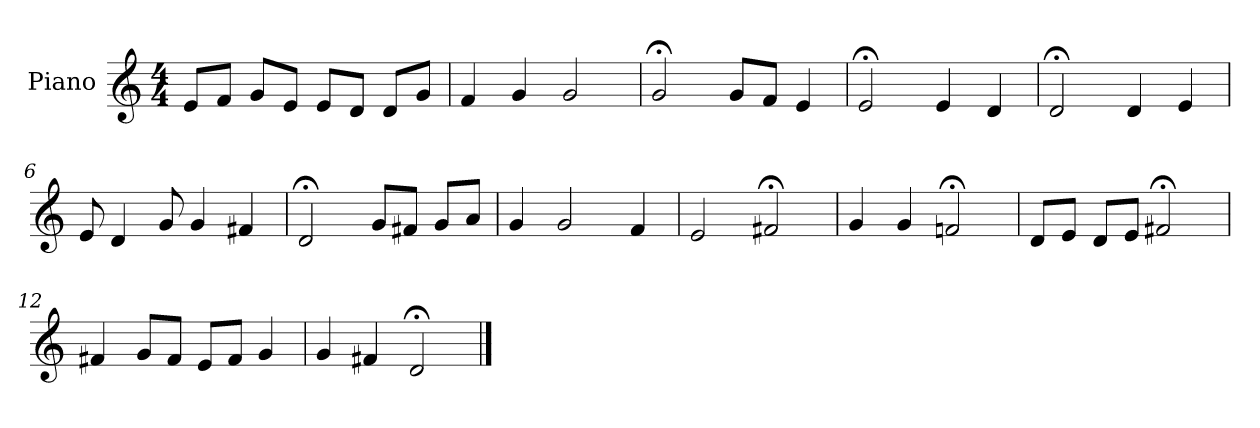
**kern
*part1
*staff1
*I"Piano
*I'Pno
*clefG2
*k[]
*M4/4
=1
8e/L
8f/J
8g/L
8e/J
8e/L
8d/J
8d/L
8g/J
=2
4f/
4g/
2g/
=3
2g;</
8g/L
8f/J
4e/
=4
2e;</
4e/
4d/
=5
2d;</
4d/
4e/
=6
8e/
4d/
8g/
4g/
4f#X/
=7
2d;</
8g/L
8f#X/J
8g/L
8a/J
=8
4g/
2g/
4f/
=9
2e/
2f#X;</
=10
4g/
4g/
2fn;</
=11
8d/L
8e/J
8d/L
8e/J
2f#X;</
=12
4f#X/
8g/L
8f#/J
8e/L
8f#/J
4g/
=13
4g/
4f#X/
2d;</
==
*-
